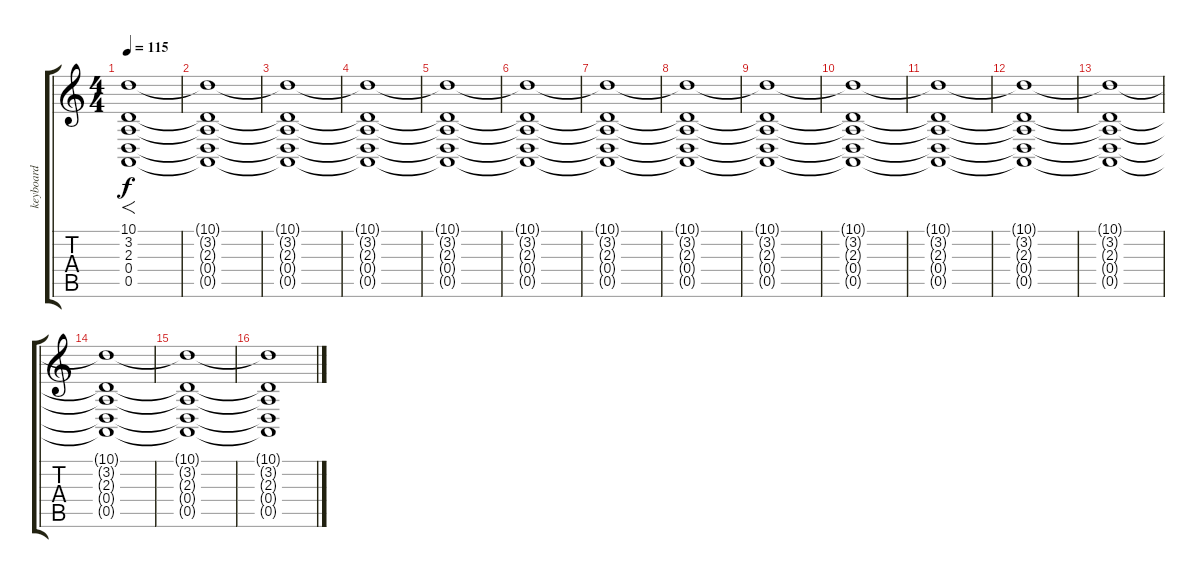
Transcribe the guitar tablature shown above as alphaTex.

\track ("keyboard" "keyboard") {instrument stringensemble1}
\staff {score tabs}
\tuning (E4 B3 G3 D3 A2 E2) {hide}
\ts (4 4)
\tempo 115
\clef g2
\ks c
(10.1 3.2 2.3 0.4 0.5).1{f dy f instrument pad8sweep} |
(10.1{t} 3.2{t} 2.3{t} 0.4{t} 0.5{t}).1 |
(10.1{t} 3.2{t} 2.3{t} 0.4{t} 0.5{t}).1 |
(10.1{t} 3.2{t} 2.3{t} 0.4{t} 0.5{t}).1 |
(10.1{t} 3.2{t} 2.3{t} 0.4{t} 0.5{t}).1 |
(10.1{t} 3.2{t} 2.3{t} 0.4{t} 0.5{t}).1 |
(10.1{t} 3.2{t} 2.3{t} 0.4{t} 0.5{t}).1 |
(10.1{t} 3.2{t} 2.3{t} 0.4{t} 0.5{t}).1 |
(10.1{t} 3.2{t} 2.3{t} 0.4{t} 0.5{t}).1 |
(10.1{t} 3.2{t} 2.3{t} 0.4{t} 0.5{t}).1 |
(10.1{t} 3.2{t} 2.3{t} 0.4{t} 0.5{t}).1 |
(10.1{t} 3.2{t} 2.3{t} 0.4{t} 0.5{t}).1 |
(10.1{t} 3.2{t} 2.3{t} 0.4{t} 0.5{t}).1 |
(10.1{t} 3.2{t} 2.3{t} 0.4{t} 0.5{t}).1 |
(10.1{t} 3.2{t} 2.3{t} 0.4{t} 0.5{t}).1 |
(10.1{t} 3.2{t} 2.3{t} 0.4{t} 0.5{t}).1
